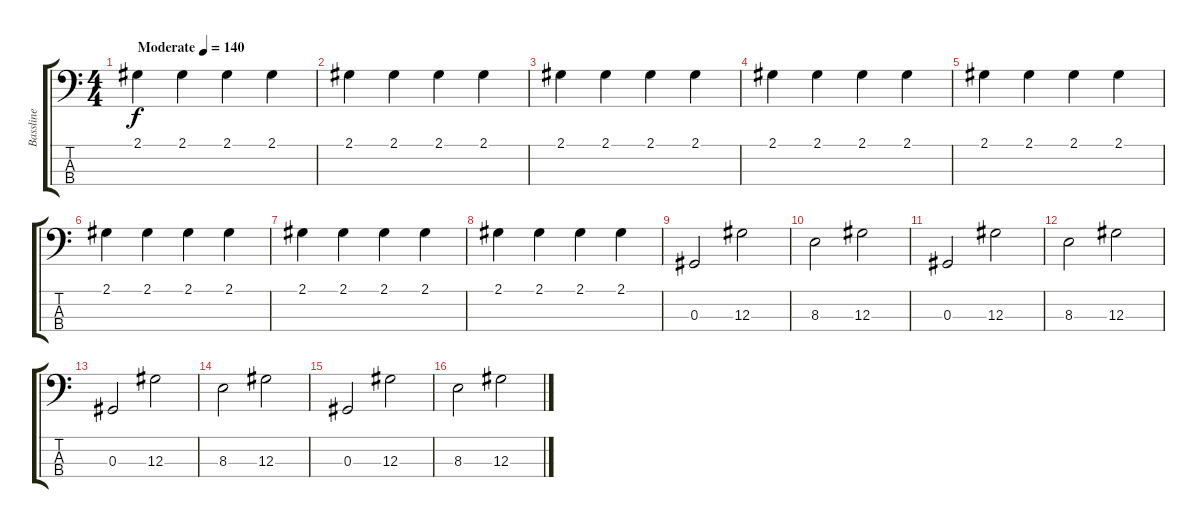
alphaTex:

\track ("Bassline" "Bassline") {instrument fretlessbass}
\staff {score tabs}
\tuning (Gb2 Db2 Ab1 Eb1) {hide}
\ts (4 4)
\tempo (140 "Moderate")
\clef f4
\ks c
2.1.4{dy f volume 6 instrument fretlessbass} 2.1.4 2.1.4 2.1.4 |
2.1.4 2.1.4 2.1.4 2.1.4 |
2.1.4 2.1.4 2.1.4 2.1.4 |
2.1.4 2.1.4 2.1.4 2.1.4 |
2.1.4 2.1.4 2.1.4 2.1.4 |
2.1.4 2.1.4 2.1.4 2.1.4 |
2.1.4 2.1.4 2.1.4 2.1.4 |
2.1.4 2.1.4 2.1.4 2.1.4 |
0.3.2{volume 10} 12.3.2 |
8.3.2 12.3.2 |
0.3.2 12.3.2 |
8.3.2 12.3.2 |
0.3.2{volume 10} 12.3.2 |
8.3.2 12.3.2 |
0.3.2 12.3.2 |
8.3.2 12.3.2
